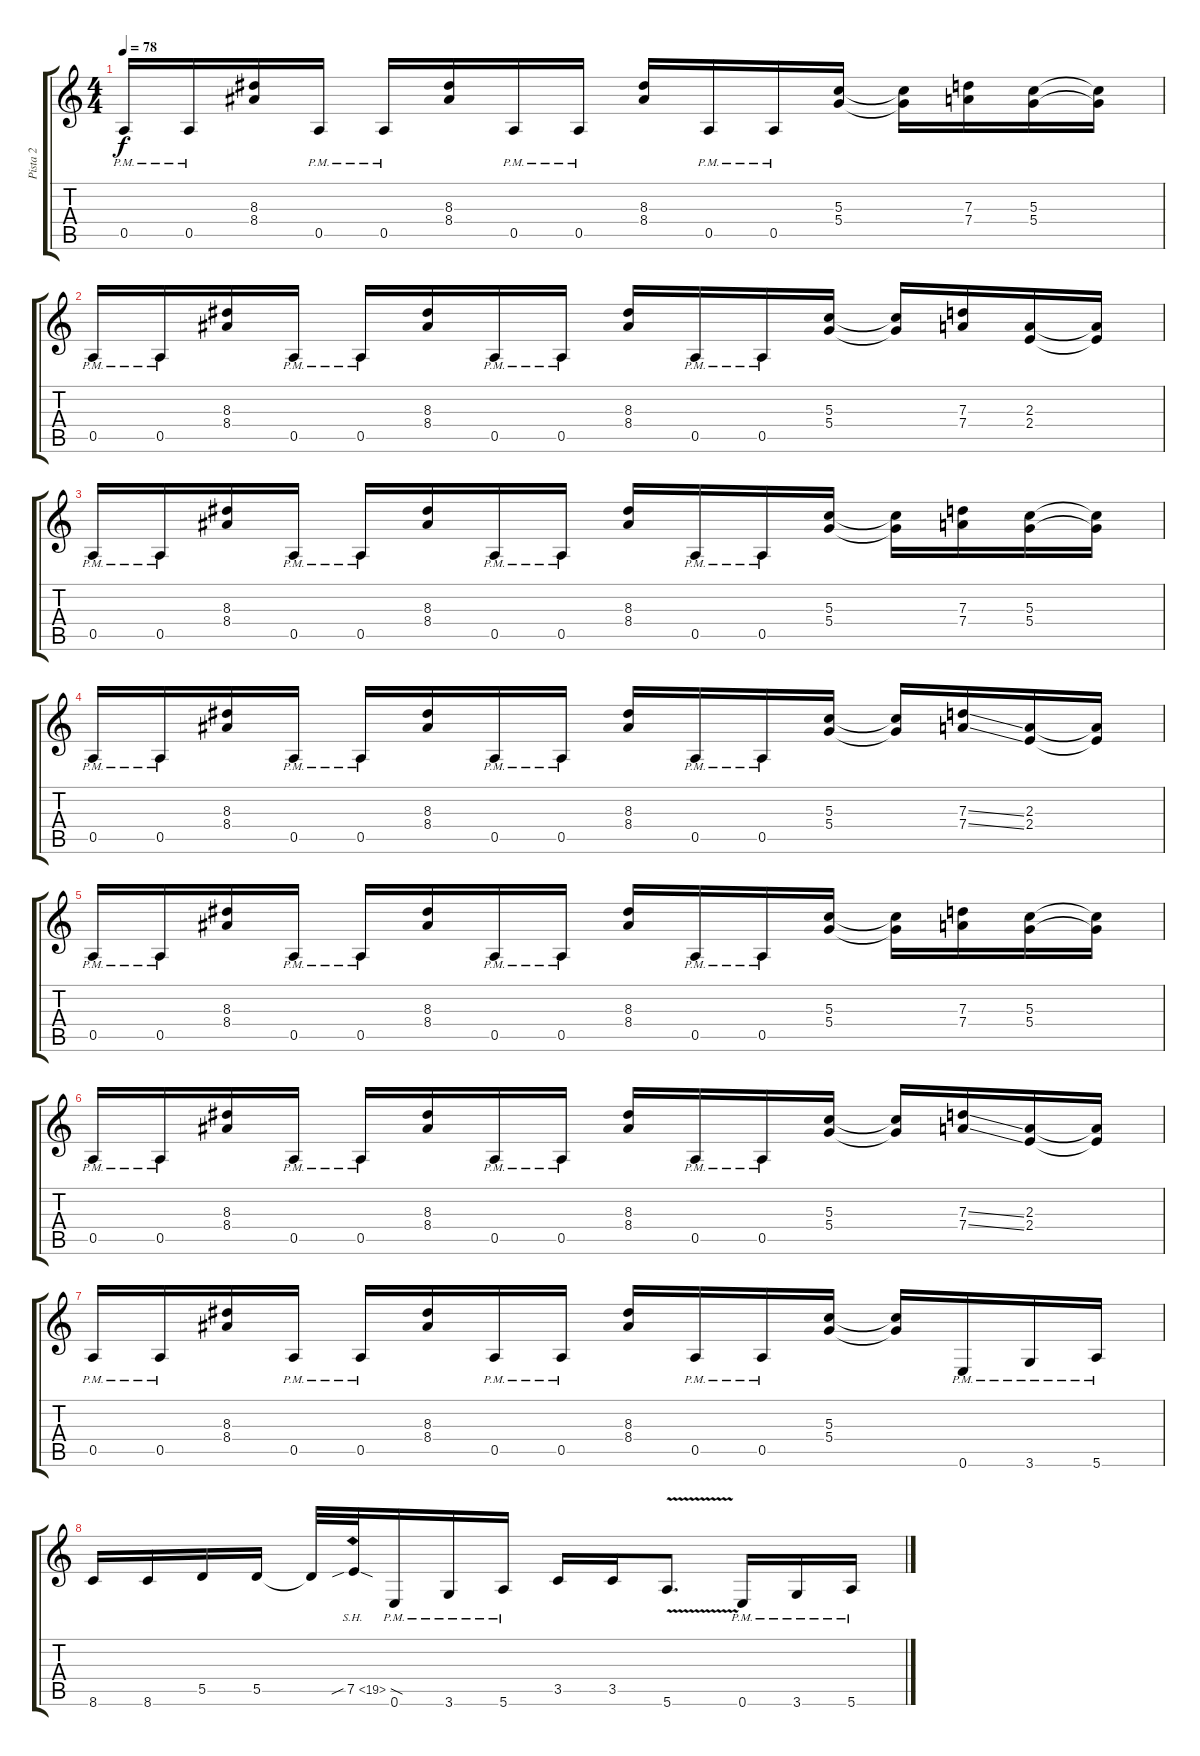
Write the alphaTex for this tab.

\track ("Pista 2" "Pista 2") {instrument overdrivenguitar}
\staff {score tabs}
\tuning (E4 B3 G3 D3 A2 E2) {hide}
\ts (4 4)
\tempo 78
\clef g2
\ks c
0.5{pm}.16{dy f} 0.5{pm}.16 (8.3 8.4).16 0.5{pm}.16 0.5{pm}.16 (8.3 8.4).16 0.5{pm}.16 0.5{pm}.16 (8.3 8.4).16 0.5{pm}.16 0.5{pm}.16 (5.3 5.4).16 (5.3{t} 5.4{t}).16 (7.3 7.4).16 (5.3 5.4).16 (5.3{t} 5.4{t}).16 |
0.5{pm}.16 0.5{pm}.16 (8.3 8.4).16 0.5{pm}.16 0.5{pm}.16 (8.3 8.4).16 0.5{pm}.16 0.5{pm}.16 (8.3 8.4).16 0.5{pm}.16 0.5{pm}.16 (5.3 5.4).16 (5.3{t} 5.4{t}).16 (7.3 7.4).16 (2.3 2.4).16 (2.3{t} 2.4{t}).16 |
0.5{pm}.16 0.5{pm}.16 (8.3 8.4).16 0.5{pm}.16 0.5{pm}.16 (8.3 8.4).16 0.5{pm}.16 0.5{pm}.16 (8.3 8.4).16 0.5{pm}.16 0.5{pm}.16 (5.3 5.4).16 (5.3{t} 5.4{t}).16 (7.3 7.4).16 (5.3 5.4).16 (5.3{t} 5.4{t}).16 |
0.5{pm}.16 0.5{pm}.16 (8.3 8.4).16 0.5{pm}.16 0.5{pm}.16 (8.3 8.4).16 0.5{pm}.16 0.5{pm}.16 (8.3 8.4).16 0.5{pm}.16 0.5{pm}.16 (5.3 5.4).16 (5.3{t} 5.4{t}).16 (7.3{ss} 7.4{ss}).16 (2.3 2.4).16 (2.3{t} 2.4{t}).16 |
0.5{pm}.16 0.5{pm}.16 (8.3 8.4).16 0.5{pm}.16 0.5{pm}.16 (8.3 8.4).16 0.5{pm}.16 0.5{pm}.16 (8.3 8.4).16 0.5{pm}.16 0.5{pm}.16 (5.3 5.4).16 (5.3{t} 5.4{t}).16 (7.3 7.4).16 (5.3 5.4).16 (5.3{t} 5.4{t}).16 |
0.5{pm}.16 0.5{pm}.16 (8.3 8.4).16 0.5{pm}.16 0.5{pm}.16 (8.3 8.4).16 0.5{pm}.16 0.5{pm}.16 (8.3 8.4).16 0.5{pm}.16 0.5{pm}.16 (5.3 5.4).16 (5.3{t} 5.4{t}).16 (7.3{ss} 7.4{ss}).16 (2.3 2.4).16 (2.3{t} 2.4{t}).16 |
0.5{pm}.16 0.5{pm}.16 (8.3 8.4).16 0.5{pm}.16 0.5{pm}.16 (8.3 8.4).16 0.5{pm}.16 0.5{pm}.16 (8.3 8.4).16 0.5{pm}.16 0.5{pm}.16 (5.3 5.4).16 (5.3{t} 5.4{t}).16 0.6{pm}.16 3.6{pm}.16 5.6{pm}.16 |
8.6.16 8.6.16 5.5.16 5.5.16 5.5{t}.32 7.5{sh 12 sib sod}.32 0.6{pm}.16 3.6{pm}.16 5.6{pm}.16 3.5.16 3.5.16 5.6{v}.8{d} 0.6{pm}.16 3.6{pm}.16 5.6{pm}.16
